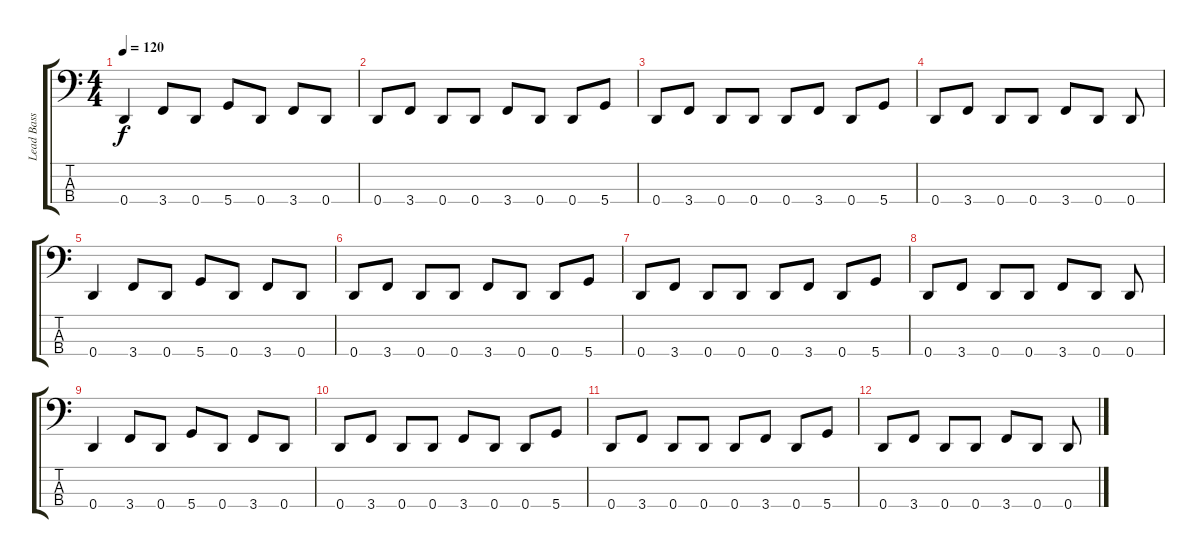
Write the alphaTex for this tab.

\track ("Lead Bass" "Lead Bass") {instrument electricbassfinger}
\staff {score tabs}
\tuning (G2 D2 A1 D1) {hide}
\ts (4 4)
\tempo 120
\clef f4
\ks c
0.4.4{dy f} 3.4.8 0.4.8 5.4.8 0.4.8 3.4.8 0.4.8 |
0.4.8 3.4.8 0.4.8 0.4.8 3.4.8 0.4.8 0.4.8 5.4.8 |
0.4.8 3.4.8 0.4.8 0.4.8 0.4.8 3.4.8 0.4.8 5.4.8 |
0.4.8 3.4.8 0.4.8 0.4.8 3.4.8 0.4.8 0.4.8 |
0.4.4 3.4.8 0.4.8 5.4.8 0.4.8 3.4.8 0.4.8 |
0.4.8 3.4.8 0.4.8 0.4.8 3.4.8 0.4.8 0.4.8 5.4.8 |
0.4.8 3.4.8 0.4.8 0.4.8 0.4.8 3.4.8 0.4.8 5.4.8 |
0.4.8 3.4.8 0.4.8 0.4.8 3.4.8 0.4.8 0.4.8 |
0.4.4 3.4.8 0.4.8 5.4.8 0.4.8 3.4.8 0.4.8 |
0.4.8 3.4.8 0.4.8 0.4.8 3.4.8 0.4.8 0.4.8 5.4.8 |
0.4.8 3.4.8 0.4.8 0.4.8 0.4.8 3.4.8 0.4.8 5.4.8 |
0.4.8 3.4.8 0.4.8 0.4.8 3.4.8 0.4.8 0.4.8
